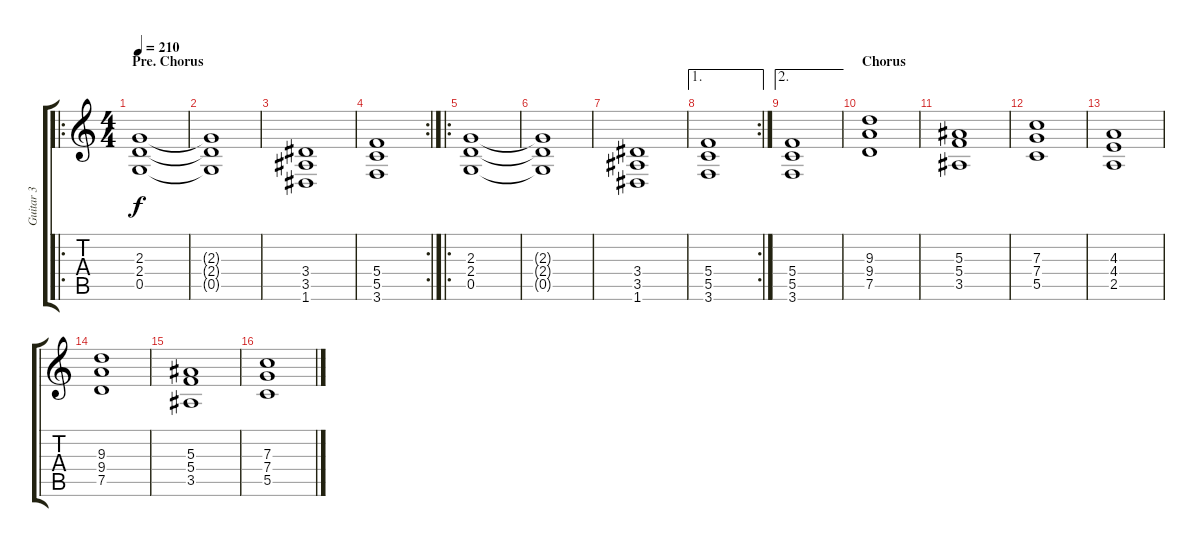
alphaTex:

\track ("Guitar 3" "Guitar 3") {instrument distortionguitar}
\staff {score tabs}
\tuning (D4 A3 F3 C3 G2 D2) {hide}
\ro
\ts (4 4)
\section ("" "Pre. Chorus")
\tempo 210
\clef g2
\ks c
(2.3 2.4 0.5).1{dy f} |
(2.3{t} 2.4{t} 0.5{t}).1 |
(3.4 3.5 1.6).1 |
\rc 2
(5.4 5.5 3.6).1 |
\ro
(2.3 2.4 0.5).1 |
(2.3{t} 2.4{t} 0.5{t}).1 |
(3.4 3.5 1.6).1 |
\ae 1
\rc 2
(5.4 5.5 3.6).1 |
\ae 2
(5.4 5.5 3.6).1 |
\section ("" "Chorus")
(9.3 9.4 7.5).1 |
(5.3 5.4 3.5).1 |
(7.3 7.4 5.5).1 |
(4.3 4.4 2.5).1 |
(9.3 9.4 7.5).1 |
(5.3 5.4 3.5).1 |
(7.3 7.4 5.5).1
